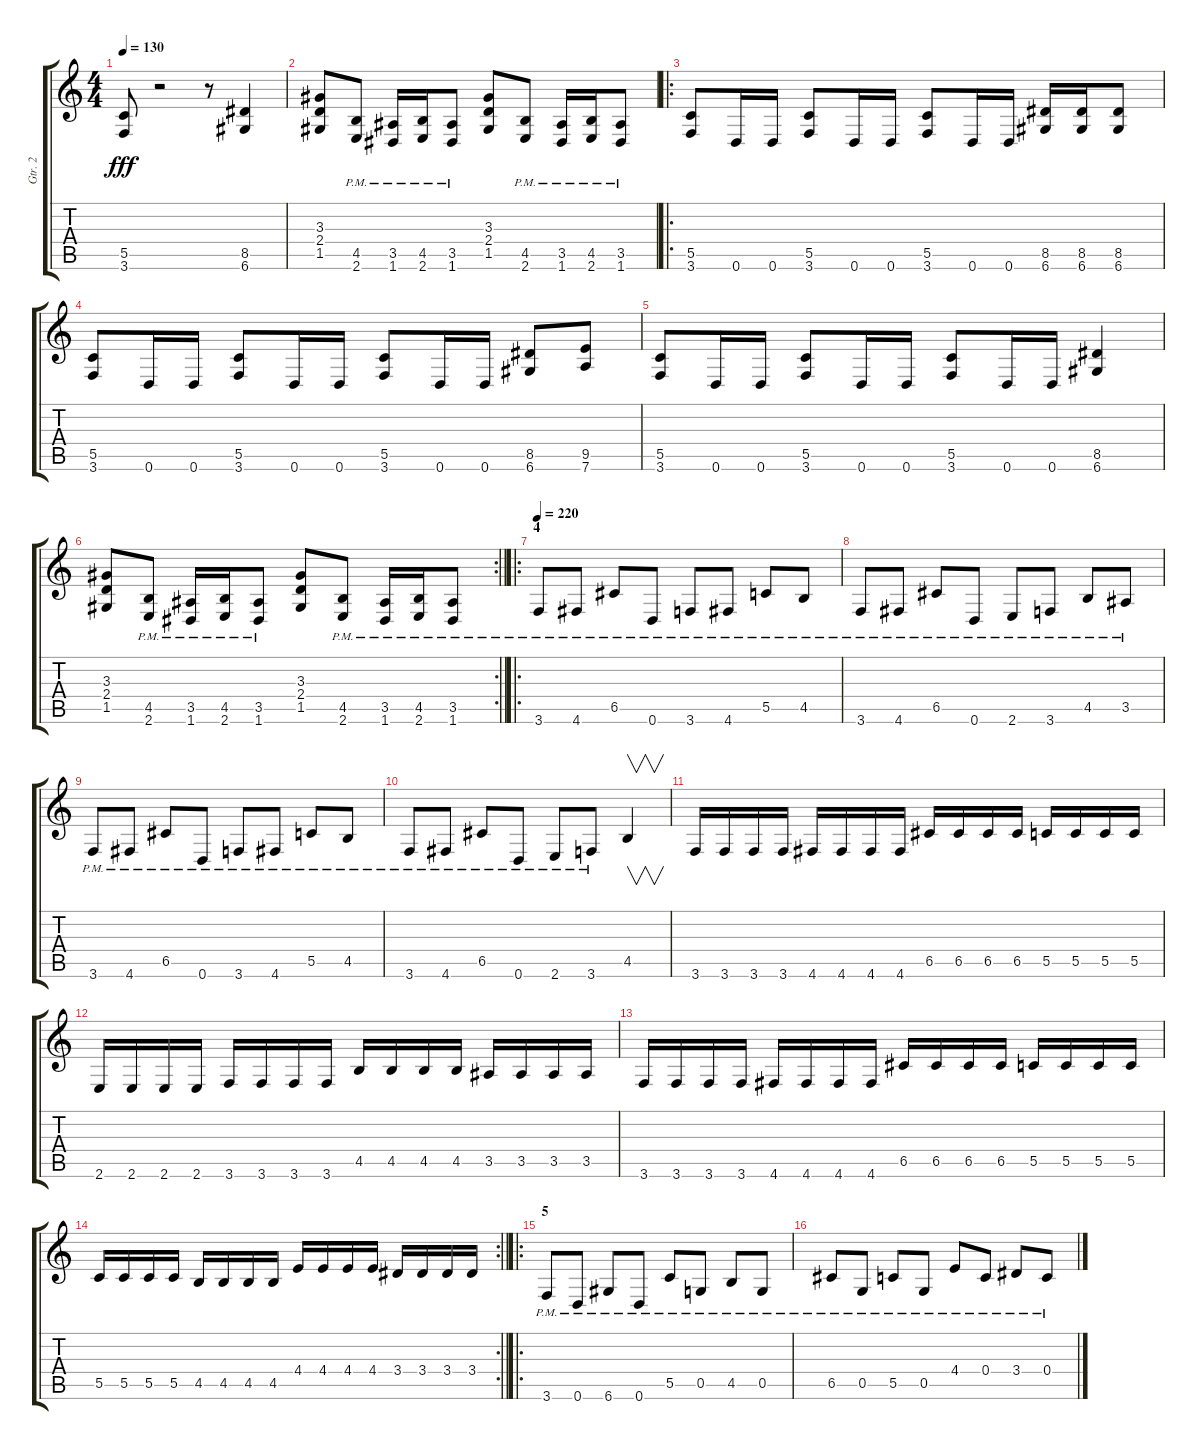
\track ("Gtr. 2" "Gtr. 2") {instrument distortionguitar}
\staff {score tabs}
\tuning (D4 A3 F3 C3 G2 D2) {hide}
\ts (4 4)
\tempo 130
\clef g2
\ks c
(5.5 3.6).8{dy fff} r.2 r.8 (8.5 6.6).4 |
(3.3 2.4 1.5).8 (4.5{pm} 2.6{pm}).8 (3.5{pm} 1.6{pm}).16 (4.5{pm} 2.6{pm}).16 (3.5{pm} 1.6{pm}).8 (3.3 2.4 1.5).8 (4.5{pm} 2.6{pm}).8 (3.5{pm} 1.6{pm}).16 (4.5{pm} 2.6{pm}).16 (3.5{pm} 1.6{pm}).8 |
\ro
(5.5 3.6).8 0.6.16 0.6.16 (5.5 3.6).8 0.6.16 0.6.16 (5.5 3.6).8 0.6.16 0.6.16 (8.5 6.6).16 (8.5 6.6).16 (8.5 6.6).8 |
(5.5 3.6).8 0.6.16 0.6.16 (5.5 3.6).8 0.6.16 0.6.16 (5.5 3.6).8 0.6.16 0.6.16 (8.5 6.6).8 (9.5 7.6).8 |
(5.5 3.6).8 0.6.16 0.6.16 (5.5 3.6).8 0.6.16 0.6.16 (5.5 3.6).8 0.6.16 0.6.16 (8.5 6.6).4 |
\rc 2
\barLineRight lightlight
(3.3 2.4 1.5).8 (4.5{pm} 2.6{pm}).8 (3.5{pm} 1.6{pm}).16 (4.5{pm} 2.6{pm}).16 (3.5{pm} 1.6{pm}).8 (3.3 2.4 1.5).8 (4.5{pm} 2.6{pm}).8 (3.5{pm} 1.6{pm}).16 (4.5{pm} 2.6{pm}).16 (3.5{pm} 1.6{pm}).8 |
\ro
\section ("" "4")
\tempo 220
3.6{pm}.8 4.6{pm}.8 6.5{pm}.8 0.6{pm}.8 3.6{pm}.8 4.6{pm}.8 5.5{pm}.8 4.5{pm}.8 |
3.6{pm}.8 4.6{pm}.8 6.5{pm}.8 0.6{pm}.8 2.6{pm}.8 3.6{pm}.8 4.5{pm}.8 3.5{pm}.8 |
3.6{pm}.8 4.6{pm}.8 6.5{pm}.8 0.6{pm}.8 3.6{pm}.8 4.6{pm}.8 5.5{pm}.8 4.5{pm}.8 |
3.6{pm}.8 4.6{pm}.8 6.5{pm}.8 0.6{pm}.8 2.6{pm}.8 3.6{pm}.8 4.5.4{v instrument guitarharmonics} |
3.6.16{instrument distortionguitar} 3.6.16 3.6.16 3.6.16 4.6.16 4.6.16 4.6.16 4.6.16 6.5.16 6.5.16 6.5.16 6.5.16 5.5.16 5.5.16 5.5.16 5.5.16 |
2.6.16 2.6.16 2.6.16 2.6.16 3.6.16 3.6.16 3.6.16 3.6.16 4.5.16 4.5.16 4.5.16 4.5.16 3.5.16 3.5.16 3.5.16 3.5.16 |
3.6.16 3.6.16 3.6.16 3.6.16 4.6.16 4.6.16 4.6.16 4.6.16 6.5.16 6.5.16 6.5.16 6.5.16 5.5.16 5.5.16 5.5.16 5.5.16 |
\rc 2
\barLineRight lightlight
5.5.16 5.5.16 5.5.16 5.5.16 4.5.16 4.5.16 4.5.16 4.5.16 4.4.16 4.4.16 4.4.16 4.4.16 3.4.16 3.4.16 3.4.16 3.4.16 |
\ro
\section ("" "5")
3.6{pm}.8 0.6{pm}.8 6.6{pm}.8 0.6{pm}.8 5.5{pm}.8 0.5{pm}.8 4.5{pm}.8 0.5{pm}.8 |
6.5{pm}.8 0.5{pm}.8 5.5{pm}.8 0.5{pm}.8 4.4{pm}.8 0.4{pm}.8 3.4{pm}.8 0.4{pm}.8
